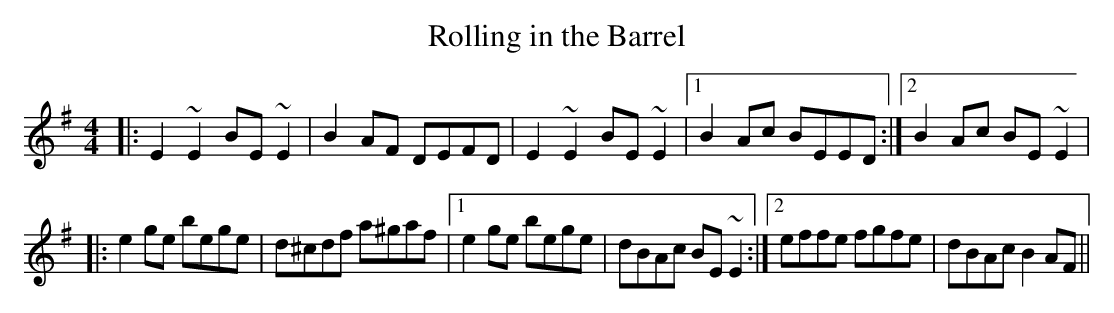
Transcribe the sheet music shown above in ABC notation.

X:1
T:Rolling in the Barrel
M:4/4
L:1/8
K:Em
|:E2~E2 BE~E2|B2 AF DEFD|E2~E2 BE ~E2|1 B2Ac BEED:|2 B2Ac BE~E2|
|:e2ge bege|d^cdf a^gaf|1 e2ge bege|dBAc BE~E2:|2 effe fgfe|dBAc B2AF||
